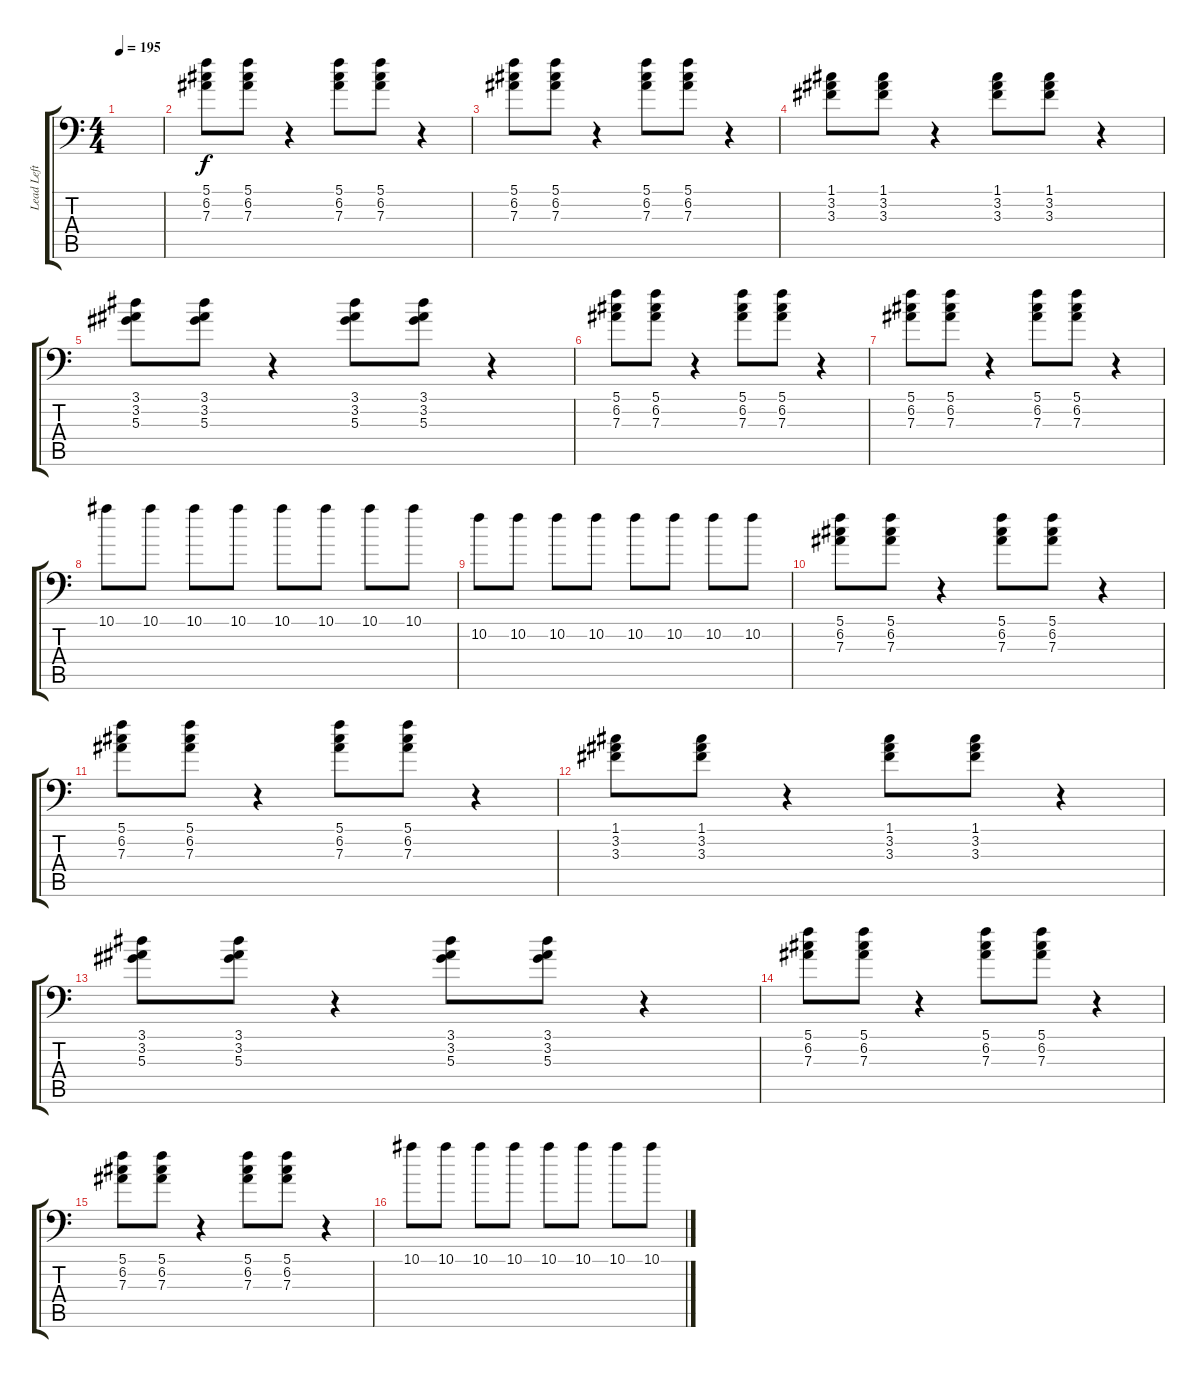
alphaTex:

\track ("Lead Left 1" "Lead Left ") {instrument distortionguitar}
\staff {score tabs}
\tuning (C4 G3 Eb3 Bb2 F2 Bb1) {hide}
\ts (4 4)
\tempo 195
\clef f4
\ks c
|
(5.1 6.2 7.3).8{instrument overdrivenguitar} (5.1 6.2 7.3).8 r.4 (5.1 6.2 7.3).8 (5.1 6.2 7.3).8 r.4 |
(5.1 6.2 7.3).8 (5.1 6.2 7.3).8 r.4 (5.1 6.2 7.3).8 (5.1 6.2 7.3).8 r.4 |
(1.1 3.2 3.3).8 (1.1 3.2 3.3).8 r.4 (1.1 3.2 3.3).8 (1.1 3.2 3.3).8 r.4 |
(3.1 3.2 5.3).8 (3.1 3.2 5.3).8 r.4 (3.1 3.2 5.3).8 (3.1 3.2 5.3).8 r.4 |
(5.1 6.2 7.3).8 (5.1 6.2 7.3).8 r.4 (5.1 6.2 7.3).8 (5.1 6.2 7.3).8 r.4 |
(5.1 6.2 7.3).8 (5.1 6.2 7.3).8 r.4 (5.1 6.2 7.3).8 (5.1 6.2 7.3).8 r.4 |
10.1.8{instrument distortionguitar} 10.1.8 10.1.8 10.1.8 10.1.8 10.1.8 10.1.8 10.1.8 |
10.2.8 10.2.8 10.2.8 10.2.8 10.2.8 10.2.8 10.2.8 10.2.8 |
(5.1 6.2 7.3).8{instrument overdrivenguitar} (5.1 6.2 7.3).8 r.4 (5.1 6.2 7.3).8 (5.1 6.2 7.3).8 r.4 |
(5.1 6.2 7.3).8 (5.1 6.2 7.3).8 r.4 (5.1 6.2 7.3).8 (5.1 6.2 7.3).8 r.4 |
(1.1 3.2 3.3).8 (1.1 3.2 3.3).8 r.4 (1.1 3.2 3.3).8 (1.1 3.2 3.3).8 r.4 |
(3.1 3.2 5.3).8 (3.1 3.2 5.3).8 r.4 (3.1 3.2 5.3).8 (3.1 3.2 5.3).8 r.4 |
(5.1 6.2 7.3).8 (5.1 6.2 7.3).8 r.4 (5.1 6.2 7.3).8 (5.1 6.2 7.3).8 r.4 |
(5.1 6.2 7.3).8 (5.1 6.2 7.3).8 r.4 (5.1 6.2 7.3).8 (5.1 6.2 7.3).8 r.4 |
10.1.8{instrument distortionguitar} 10.1.8 10.1.8 10.1.8 10.1.8 10.1.8 10.1.8 10.1.8
